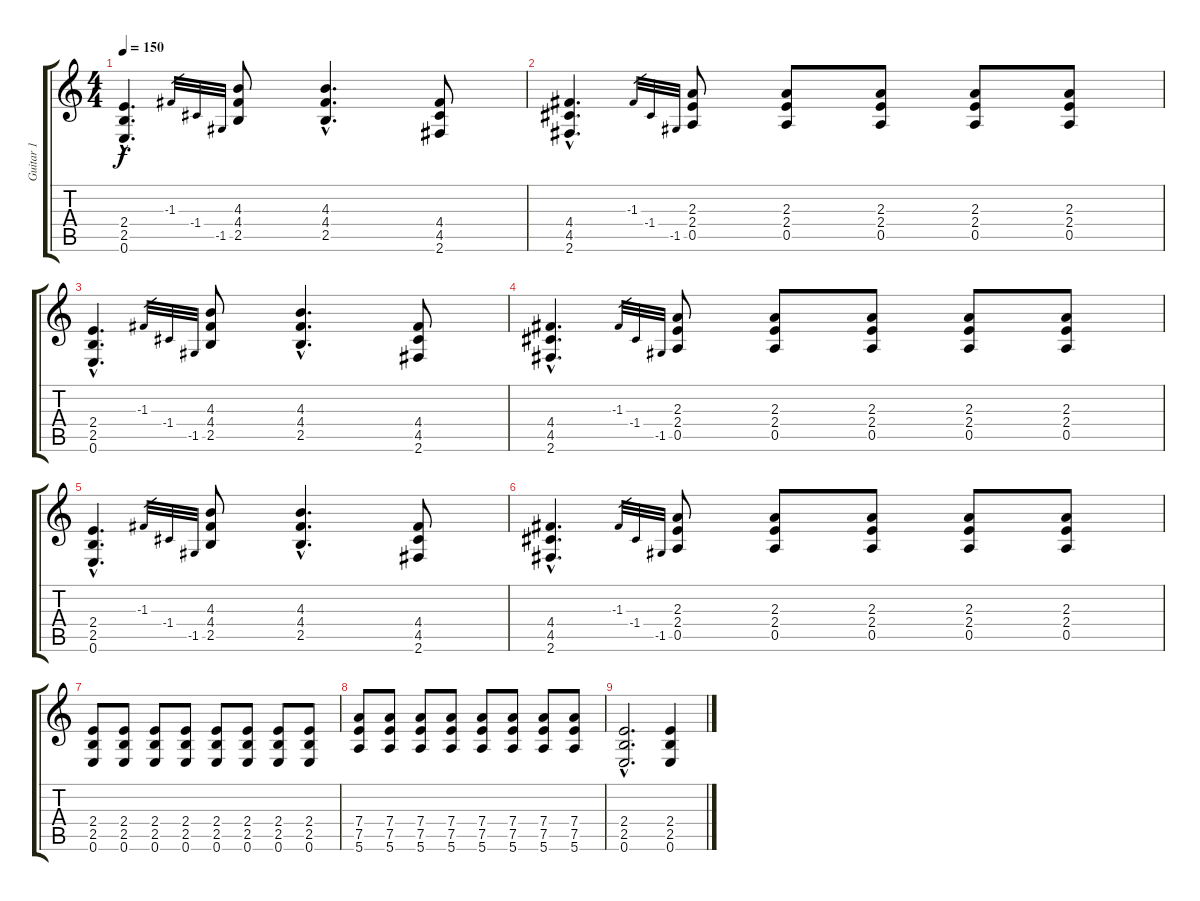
\track ("Guitar 1" "Guitar 1") {instrument overdrivenguitar}
\staff {score tabs}
\tuning (E4 B3 G3 D3 A2 E2) {hide}
\ts (4 4)
\tempo 150
\clef g2
\ks c
(2.4{hac} 2.5{hac} 0.6{hac}).4{d dy f} -1.3.32{gr} -1.4.32{gr} -1.5.32{gr} (4.3 4.4 2.5).8 (4.3{hac} 4.4{hac} 2.5{hac}).4{d} (4.4 4.5 2.6).8 |
(4.4{hac} 4.5{hac} 2.6{hac}).4{d} -1.3.32{gr} -1.4.32{gr} -1.5.32{gr} (2.3 2.4 0.5).8 (2.3 2.4 0.5).8 (2.3 2.4 0.5).8 (2.3 2.4 0.5).8 (2.3 2.4 0.5).8 |
(2.4{hac} 2.5{hac} 0.6{hac}).4{d} -1.3.32{gr} -1.4.32{gr} -1.5.32{gr} (4.3 4.4 2.5).8 (4.3{hac} 4.4{hac} 2.5{hac}).4{d} (4.4 4.5 2.6).8 |
(4.4{hac} 4.5{hac} 2.6{hac}).4{d} -1.3.32{gr} -1.4.32{gr} -1.5.32{gr} (2.3 2.4 0.5).8 (2.3 2.4 0.5).8 (2.3 2.4 0.5).8 (2.3 2.4 0.5).8 (2.3 2.4 0.5).8 |
(2.4{hac} 2.5{hac} 0.6{hac}).4{d} -1.3.32{gr} -1.4.32{gr} -1.5.32{gr} (4.3 4.4 2.5).8 (4.3{hac} 4.4{hac} 2.5{hac}).4{d} (4.4 4.5 2.6).8 |
(4.4{hac} 4.5{hac} 2.6{hac}).4{d} -1.3.32{gr} -1.4.32{gr} -1.5.32{gr} (2.3 2.4 0.5).8 (2.3 2.4 0.5).8 (2.3 2.4 0.5).8 (2.3 2.4 0.5).8 (2.3 2.4 0.5).8 |
(2.4 2.5 0.6).8 (2.4 2.5 0.6).8 (2.4 2.5 0.6).8 (2.4 2.5 0.6).8 (2.4 2.5 0.6).8 (2.4 2.5 0.6).8 (2.4 2.5 0.6).8 (2.4 2.5 0.6).8 |
(7.4 7.5 5.6).8 (7.4 7.5 5.6).8 (7.4 7.5 5.6).8 (7.4 7.5 5.6).8 (7.4 7.5 5.6).8 (7.4 7.5 5.6).8 (7.4 7.5 5.6).8 (7.4 7.5 5.6).8 |
(2.4{hac} 2.5{hac} 0.6{hac}).2{d} (2.4 2.5 0.6).4
